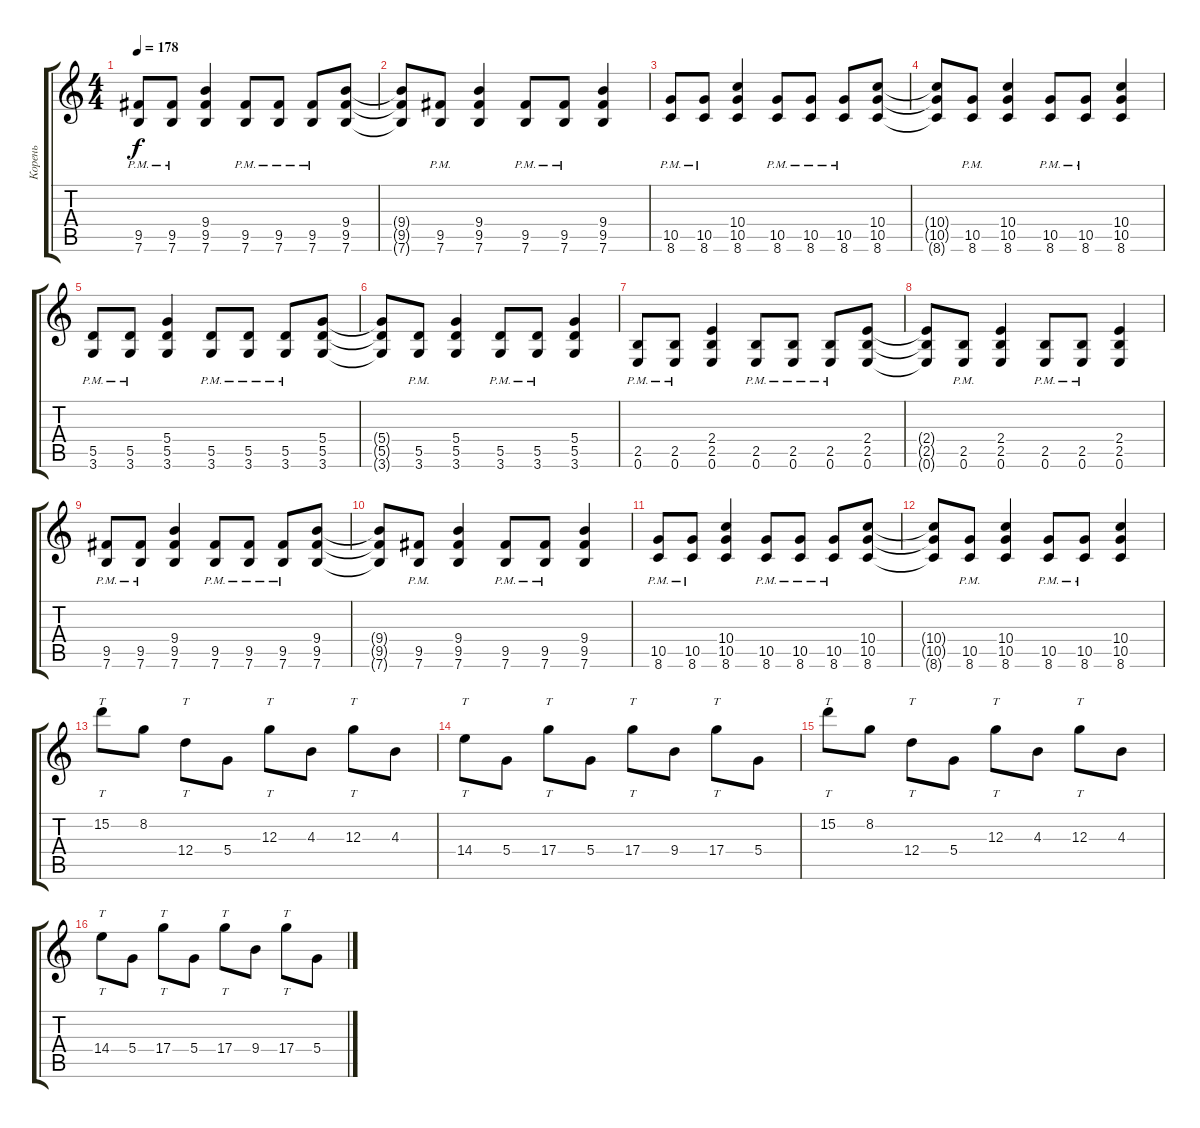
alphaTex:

\track ("Корень" "Корень") {instrument electricguitarclean}
\staff {score tabs}
\tuning (E4 B3 G3 D3 A2 E2) {hide}
\ts (4 4)
\tempo 178
\clef g2
\ks c
(9.5{pm} 7.6{pm}).8{dy f volume 13 instrument overdrivenguitar} (9.5{pm} 7.6{pm}).8 (9.4 9.5 7.6).4 (9.5{pm} 7.6{pm}).8 (9.5{pm} 7.6{pm}).8 (9.5{pm} 7.6{pm}).8 (9.4 9.5 7.6).8 |
(9.4{t} 9.5{t} 7.6{t}).8 (9.5{pm} 7.6{pm}).8 (9.4 9.5 7.6).4 (9.5{pm} 7.6{pm}).8 (9.5{pm} 7.6{pm}).8 (9.4 9.5 7.6).4 |
(10.5{pm} 8.6{pm}).8{volume 13 instrument overdrivenguitar} (10.5{pm} 8.6{pm}).8 (10.4 10.5 8.6).4 (10.5{pm} 8.6{pm}).8 (10.5{pm} 8.6{pm}).8 (10.5{pm} 8.6{pm}).8 (10.4 10.5 8.6).8 |
(10.4{t} 10.5{t} 8.6{t}).8 (10.5{pm} 8.6{pm}).8 (10.4 10.5 8.6).4 (10.5{pm} 8.6{pm}).8 (10.5{pm} 8.6{pm}).8 (10.4 10.5 8.6).4 |
(5.5{pm} 3.6{pm}).8{volume 13 instrument overdrivenguitar} (5.5{pm} 3.6{pm}).8 (5.4 5.5 3.6).4 (5.5{pm} 3.6{pm}).8 (5.5{pm} 3.6{pm}).8 (5.5{pm} 3.6{pm}).8 (5.4 5.5 3.6).8 |
(5.4{t} 5.5{t} 3.6{t}).8 (5.5{pm} 3.6{pm}).8 (5.4 5.5 3.6).4 (5.5{pm} 3.6{pm}).8 (5.5{pm} 3.6{pm}).8 (5.4 5.5 3.6).4 |
(2.5{pm} 0.6{pm}).8{volume 13 instrument overdrivenguitar} (2.5{pm} 0.6{pm}).8 (2.4 2.5 0.6).4 (2.5{pm} 0.6{pm}).8 (2.5{pm} 0.6{pm}).8 (2.5{pm} 0.6{pm}).8 (2.4 2.5 0.6).8 |
(2.4{t} 2.5{t} 0.6{t}).8 (2.5{pm} 0.6{pm}).8 (2.4 2.5 0.6).4 (2.5{pm} 0.6{pm}).8 (2.5{pm} 0.6{pm}).8 (2.4 2.5 0.6).4 |
(9.5{pm} 7.6{pm}).8{volume 13 instrument overdrivenguitar} (9.5{pm} 7.6{pm}).8 (9.4 9.5 7.6).4 (9.5{pm} 7.6{pm}).8 (9.5{pm} 7.6{pm}).8 (9.5{pm} 7.6{pm}).8 (9.4 9.5 7.6).8 |
(9.4{t} 9.5{t} 7.6{t}).8 (9.5{pm} 7.6{pm}).8 (9.4 9.5 7.6).4 (9.5{pm} 7.6{pm}).8 (9.5{pm} 7.6{pm}).8 (9.4 9.5 7.6).4 |
(10.5{pm} 8.6{pm}).8{volume 13 instrument overdrivenguitar} (10.5{pm} 8.6{pm}).8 (10.4 10.5 8.6).4 (10.5{pm} 8.6{pm}).8 (10.5{pm} 8.6{pm}).8 (10.5{pm} 8.6{pm}).8 (10.4 10.5 8.6).8 |
(10.4{t} 10.5{t} 8.6{t}).8 (10.5{pm} 8.6{pm}).8 (10.4 10.5 8.6).4 (10.5{pm} 8.6{pm}).8 (10.5{pm} 8.6{pm}).8 (10.4 10.5 8.6).4 |
15.2.8{tt} 8.2.8 12.4.8{tt} 5.4.8 12.3.8{tt} 4.3.8 12.3.8{tt} 4.3.8 |
14.4.8{tt} 5.4.8 17.4.8{tt} 5.4.8 17.4.8{tt} 9.4.8 17.4.8{tt} 5.4.8 |
15.2.8{tt} 8.2.8 12.4.8{tt} 5.4.8 12.3.8{tt} 4.3.8 12.3.8{tt} 4.3.8 |
14.4.8{tt} 5.4.8 17.4.8{tt} 5.4.8 17.4.8{tt} 9.4.8 17.4.8{tt} 5.4.8
